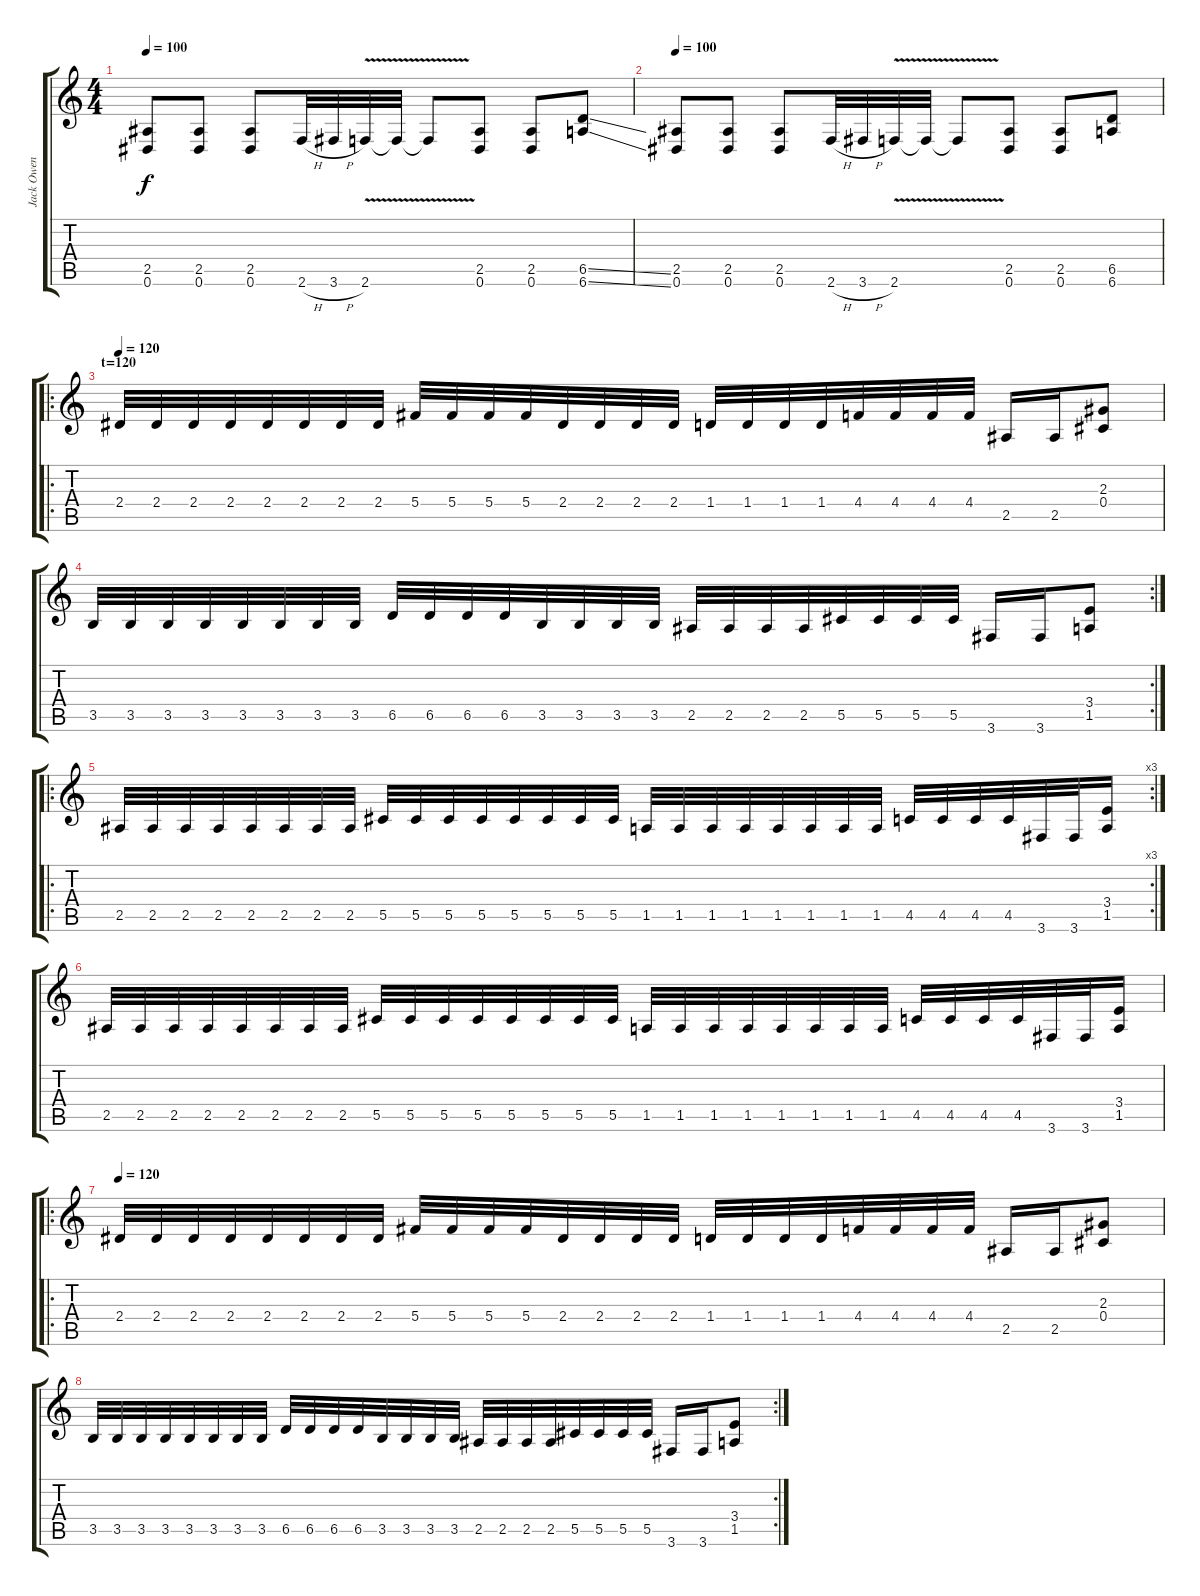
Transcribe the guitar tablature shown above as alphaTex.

\track ("Jack Owen" "Jack Owen") {instrument distortionguitar}
\staff {score tabs}
\tuning (Eb4 Bb3 Gb3 Db3 Ab2 Eb2) {hide}
\ts (4 4)
\tempo 120
\tempo 100
\clef g2
\ks c
(2.5 0.6).8{dy f} (2.5 0.6).8 (2.5 0.6).8 2.6{h}.32 3.6{h}.32 2.6{v}.32 2.6{v t}.32 2.6{t}.8 (2.5 0.6).8 (2.5 0.6).8 (6.5{ss} 6.6{ss}).8 |
\tempo 120
\tempo 100
(2.5 0.6).8 (2.5 0.6).8 (2.5 0.6).8 2.6{h}.32 3.6{h}.32 2.6{v}.32 2.6{v t}.32 2.6{t}.8 (2.5 0.6).8 (2.5 0.6).8 (6.5 6.6).8 |
\ro
\section ("" "t=120")
\tempo 120
2.4.32 2.4.32 2.4.32 2.4.32 2.4.32 2.4.32 2.4.32 2.4.32 5.4.32 5.4.32 5.4.32 5.4.32 2.4.32 2.4.32 2.4.32 2.4.32 1.4.32 1.4.32 1.4.32 1.4.32 4.4.32 4.4.32 4.4.32 4.4.32 2.5.16 2.5.16 (2.3 0.4).8 |
\rc 2
3.5.32 3.5.32 3.5.32 3.5.32 3.5.32 3.5.32 3.5.32 3.5.32 6.5.32 6.5.32 6.5.32 6.5.32 3.5.32 3.5.32 3.5.32 3.5.32 2.5.32 2.5.32 2.5.32 2.5.32 5.5.32 5.5.32 5.5.32 5.5.32 3.6.16 3.6.16 (3.4 1.5).8 |
\ro
\rc 3
2.5.32 2.5.32 2.5.32 2.5.32 2.5.32 2.5.32 2.5.32 2.5.32 5.5.32 5.5.32 5.5.32 5.5.32 5.5.32 5.5.32 5.5.32 5.5.32 1.5.32 1.5.32 1.5.32 1.5.32 1.5.32 1.5.32 1.5.32 1.5.32 4.5.32 4.5.32 4.5.32 4.5.32 3.6.32 3.6.32 (3.4 1.5).16 |
2.5.32 2.5.32 2.5.32 2.5.32 2.5.32 2.5.32 2.5.32 2.5.32 5.5.32 5.5.32 5.5.32 5.5.32 5.5.32 5.5.32 5.5.32 5.5.32 1.5.32 1.5.32 1.5.32 1.5.32 1.5.32 1.5.32 1.5.32 1.5.32 4.5.32 4.5.32 4.5.32 4.5.32 3.6.32 3.6.32 (3.4 1.5).16 |
\ro
\tempo 120
2.4.32 2.4.32 2.4.32 2.4.32 2.4.32 2.4.32 2.4.32 2.4.32 5.4.32 5.4.32 5.4.32 5.4.32 2.4.32 2.4.32 2.4.32 2.4.32 1.4.32 1.4.32 1.4.32 1.4.32 4.4.32 4.4.32 4.4.32 4.4.32 2.5.16 2.5.16 (2.3 0.4).8 |
\rc 2
3.5.32 3.5.32 3.5.32 3.5.32 3.5.32 3.5.32 3.5.32 3.5.32 6.5.32 6.5.32 6.5.32 6.5.32 3.5.32 3.5.32 3.5.32 3.5.32 2.5.32 2.5.32 2.5.32 2.5.32 5.5.32 5.5.32 5.5.32 5.5.32 3.6.16 3.6.16 (3.4 1.5).8
